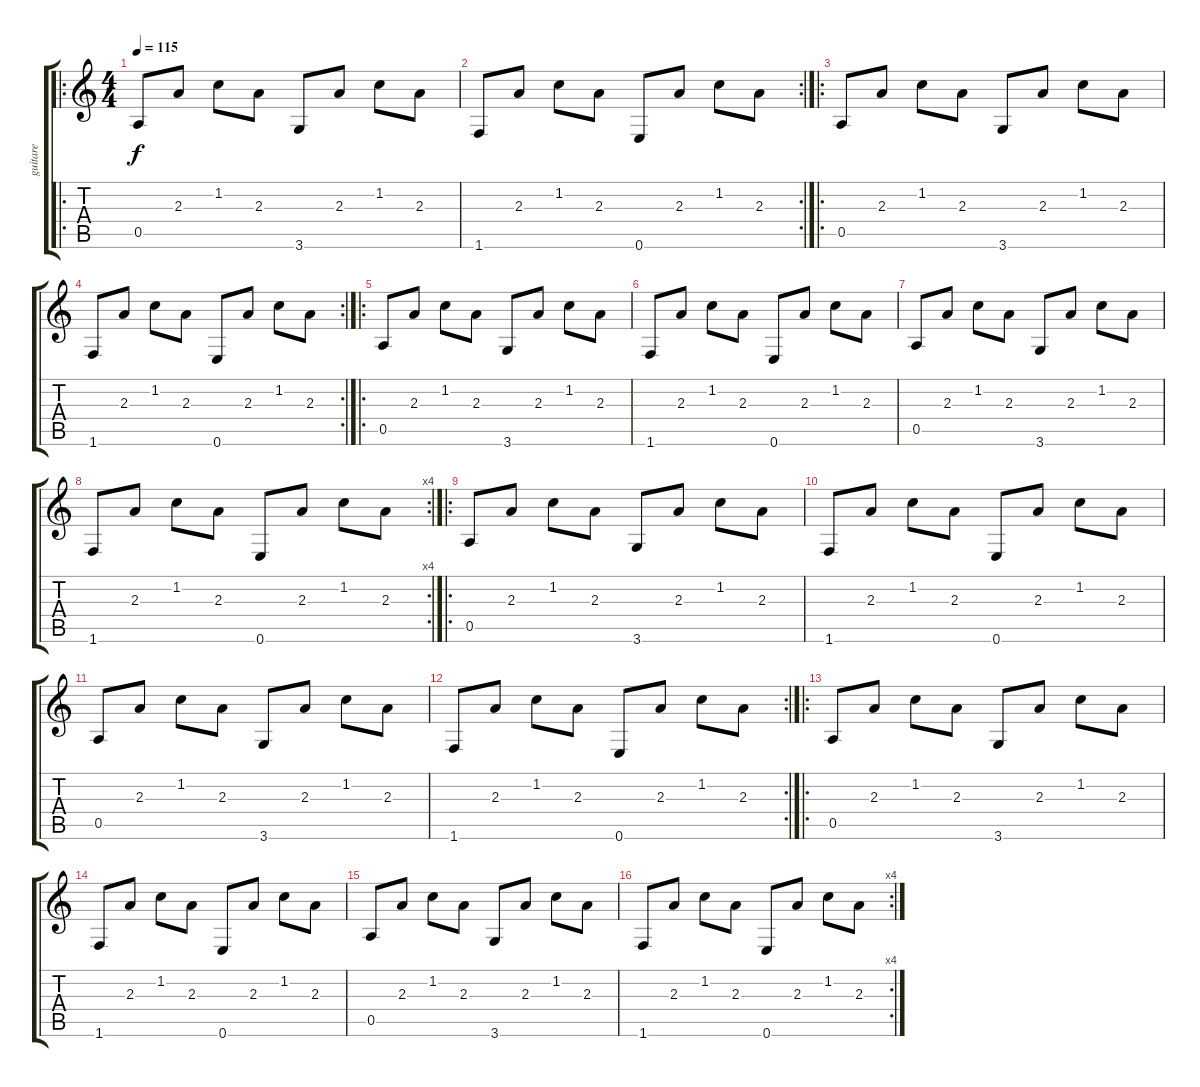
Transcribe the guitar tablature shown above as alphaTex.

\track ("guitare" "guitare") {instrument distortionguitar}
\staff {score tabs}
\tuning (E4 B3 G3 D3 A2 E2) {hide}
\ro
\ts (4 4)
\tempo 115
\clef g2
\ks c
0.5.8{dy f instrument distortionguitar} 2.3.8 1.2.8 2.3.8 3.6.8 2.3.8 1.2.8 2.3.8 |
\rc 2
1.6.8 2.3.8 1.2.8 2.3.8 0.6.8 2.3.8 1.2.8 2.3.8 |
\ro
0.5.8 2.3.8 1.2.8 2.3.8 3.6.8 2.3.8 1.2.8 2.3.8 |
\rc 2
1.6.8 2.3.8 1.2.8 2.3.8 0.6.8 2.3.8 1.2.8 2.3.8 |
\ro
0.5.8 2.3.8 1.2.8 2.3.8 3.6.8 2.3.8 1.2.8 2.3.8 |
1.6.8 2.3.8 1.2.8 2.3.8 0.6.8 2.3.8 1.2.8 2.3.8 |
0.5.8 2.3.8 1.2.8 2.3.8 3.6.8 2.3.8 1.2.8 2.3.8 |
\rc 4
1.6.8 2.3.8 1.2.8 2.3.8 0.6.8 2.3.8 1.2.8 2.3.8 |
\ro
0.5.8 2.3.8 1.2.8 2.3.8 3.6.8 2.3.8 1.2.8 2.3.8 |
1.6.8 2.3.8 1.2.8 2.3.8 0.6.8 2.3.8 1.2.8 2.3.8 |
0.5.8 2.3.8 1.2.8 2.3.8 3.6.8 2.3.8 1.2.8 2.3.8 |
\rc 2
1.6.8 2.3.8 1.2.8 2.3.8 0.6.8 2.3.8 1.2.8 2.3.8 |
\ro
0.5.8 2.3.8 1.2.8 2.3.8 3.6.8 2.3.8 1.2.8 2.3.8 |
1.6.8 2.3.8 1.2.8 2.3.8 0.6.8 2.3.8 1.2.8 2.3.8 |
0.5.8 2.3.8 1.2.8 2.3.8 3.6.8 2.3.8 1.2.8 2.3.8 |
\rc 4
1.6.8 2.3.8 1.2.8 2.3.8 0.6.8 2.3.8 1.2.8 2.3.8
